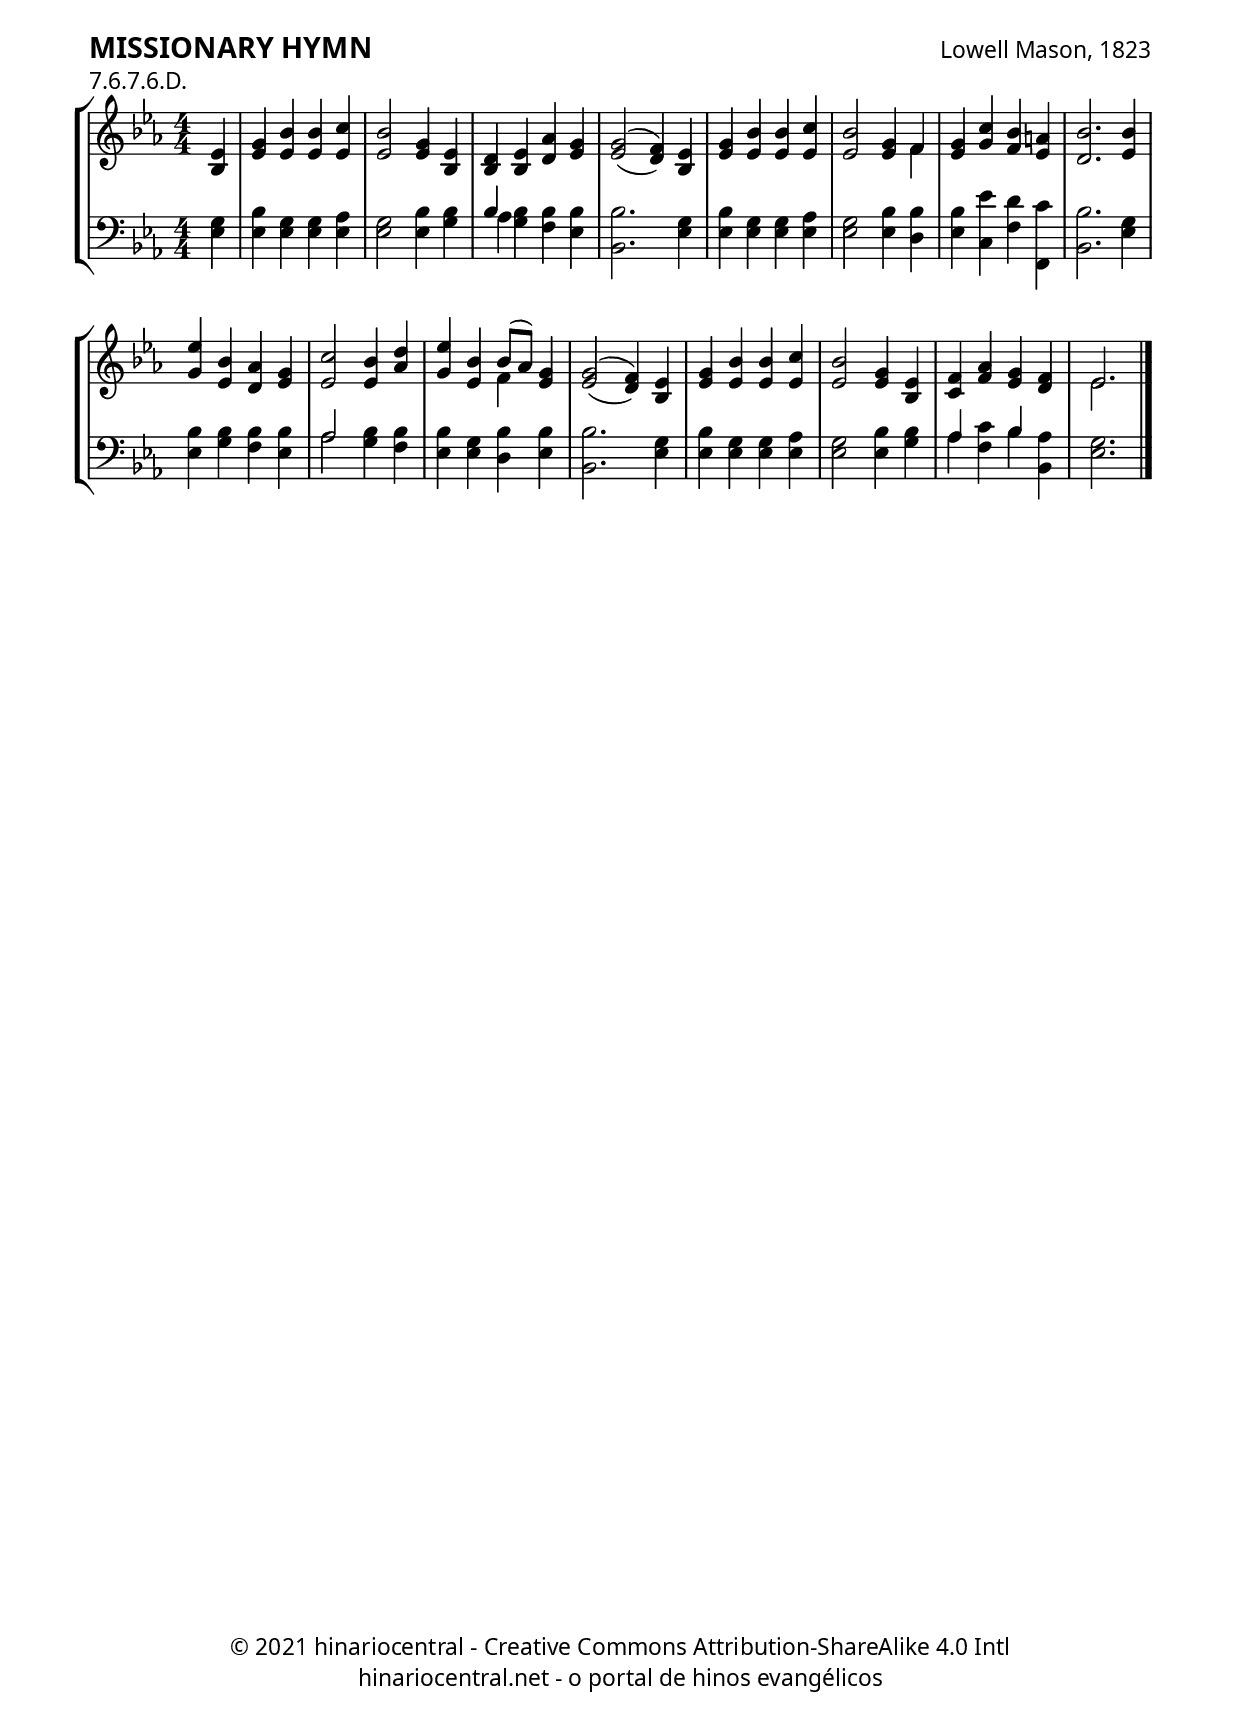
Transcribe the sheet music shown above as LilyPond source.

\version "2.22.1"

%% Header %%
title = "MISSIONARY HYMN"
composer = "Lowell Mason, 1823"
meter = "7.6.7.6.D."
publicationYear = "2021"

%% Aditional variables
metronome = \tempo 4=108
global = {
  \key ees \major
  \time 4/4
  \numericTimeSignature
  \partial 4
  \set Staff.autoBeaming = ##f
  \set doubleSlurs = ##t
}

%%%%%%%%%%%
%% Notes %%
%%%%%%%%%%%

soprano = \relative c' {
  \global
  \stemUp
  ees4 g bes bes c bes2 g4 ees d ees aes g g2 (f4)
  ees4 g bes bes c bes2 g4 f g c bes a bes2.
  bes4 ees bes aes g c2 bes4 d ees bes bes8 [(aes)] g4 g2 (f4)
  ees4 g bes bes c bes2 g4 ees f aes g f ees2. \bar "|."
}

alto = \relative c' {
  \global
  bes4 ees ees ees ees ees2 ees4 bes bes bes d ees ees2 (d4)
  bes4 ees ees ees ees ees2 ees4 f ees g f ees d2.
  ees4 g ees d ees ees2 ees4 aes g ees f ees ees2 (d4)
  bes4 ees ees ees ees ees2 ees4 bes c f ees d ees2.
}

tenor = \relative c' {
  \global
  g4 bes g g aes g2 bes4 bes bes bes bes bes bes2.
  g4 bes g g aes g2 bes4 bes bes ees d c bes2.
  g4 bes bes bes bes aes2 bes4 bes bes g bes bes bes2.
  g4 bes g g aes g2 bes4 bes aes c bes aes g2.
}

bass = \relative c {
  \global
  \stemDown
  ees4 ees ees ees ees ees2 ees4 g aes g f ees bes2.
  ees4 ees ees ees ees ees2 ees4 d ees c f f, bes2.
  ees4 ees g f ees aes2 g4 f ees ees d ees bes2.
  ees4 ees ees ees ees ees2 ees4 g aes f bes bes, ees2.
}

\paper {
  #(include-special-characters)
  \include "tune-title-layout.ly"
  left-margin = 15\mm
  right-margin = 15\mm
  top-margin = 7.5\mm
  bottom-margin = 7.5\mm
  #(define fonts
    (make-pango-font-tree "PT Serif"
                          "PT Sans"
                          "PT Mono"
                          (/ staff-height pt 20)))
}

\header {
  title = \title
  composer = \composer
  meter = \meter
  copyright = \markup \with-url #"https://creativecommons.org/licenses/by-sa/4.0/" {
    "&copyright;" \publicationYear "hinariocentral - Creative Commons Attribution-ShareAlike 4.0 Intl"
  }
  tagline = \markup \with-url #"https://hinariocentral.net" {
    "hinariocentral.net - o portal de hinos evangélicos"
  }
}

\score {
  \new StaffGroup <<
    \new Staff \with { printPartCombineTexts = ##f } <<
      \clef treble
      \new Voice <<
        \partCombine #'(2 . 99) \soprano \alto
      >>
    >>
    \new Staff \with { printPartCombineTexts = ##f } <<
      \clef bass
      \new Voice <<
        \partCombine #'(2 . 99) \tenor \bass
      >>
    >>
  >>

  \layout {
    indent = 0\cm
    \context {
      \Score
      \omit BarNumber
    }
  }
}

\score {
  <<
    \new Staff \with {midiInstrument = "acoustic grand"} << \soprano \alto >>
    \new Staff \with {midiInstrument = "acoustic grand"} << \tenor \bass >>
  >>

  \midi {
    \metronome
  }
}


